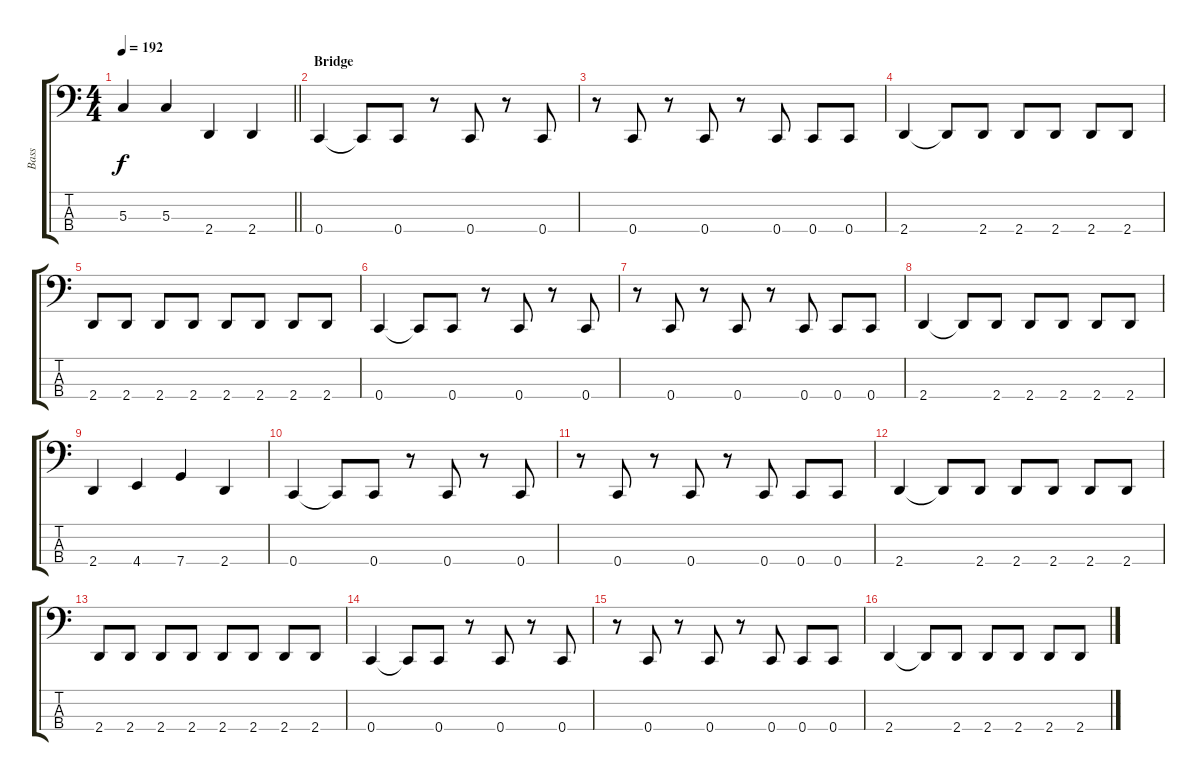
\track ("Bass" "Bass") {instrument electricbasspick}
\staff {score tabs}
\tuning (F2 C2 G1 C1) {hide}
\ts (4 4)
\tempo 192
\clef f4
\barLineRight lightlight
\ks c
5.3.4{dy f} 5.3.4 2.4.4 2.4.4 |
\section ("" "Bridge")
0.4.4 0.4{t}.8 0.4.8 r.8 0.4.8 r.8 0.4.8 |
r.8 0.4.8 r.8 0.4.8 r.8 0.4.8 0.4.8 0.4.8 |
2.4.4 2.4{t}.8 2.4.8 2.4.8 2.4.8 2.4.8 2.4.8 |
2.4.8 2.4.8 2.4.8 2.4.8 2.4.8 2.4.8 2.4.8 2.4.8 |
0.4.4 0.4{t}.8 0.4.8 r.8 0.4.8 r.8 0.4.8 |
r.8 0.4.8 r.8 0.4.8 r.8 0.4.8 0.4.8 0.4.8 |
2.4.4 2.4{t}.8 2.4.8 2.4.8 2.4.8 2.4.8 2.4.8 |
2.4.4 4.4.4 7.4.4 2.4.4 |
0.4.4 0.4{t}.8 0.4.8 r.8 0.4.8 r.8 0.4.8 |
r.8 0.4.8 r.8 0.4.8 r.8 0.4.8 0.4.8 0.4.8 |
2.4.4 2.4{t}.8 2.4.8 2.4.8 2.4.8 2.4.8 2.4.8 |
2.4.8 2.4.8 2.4.8 2.4.8 2.4.8 2.4.8 2.4.8 2.4.8 |
0.4.4 0.4{t}.8 0.4.8 r.8 0.4.8 r.8 0.4.8 |
r.8 0.4.8 r.8 0.4.8 r.8 0.4.8 0.4.8 0.4.8 |
2.4.4 2.4{t}.8 2.4.8 2.4.8 2.4.8 2.4.8 2.4.8
